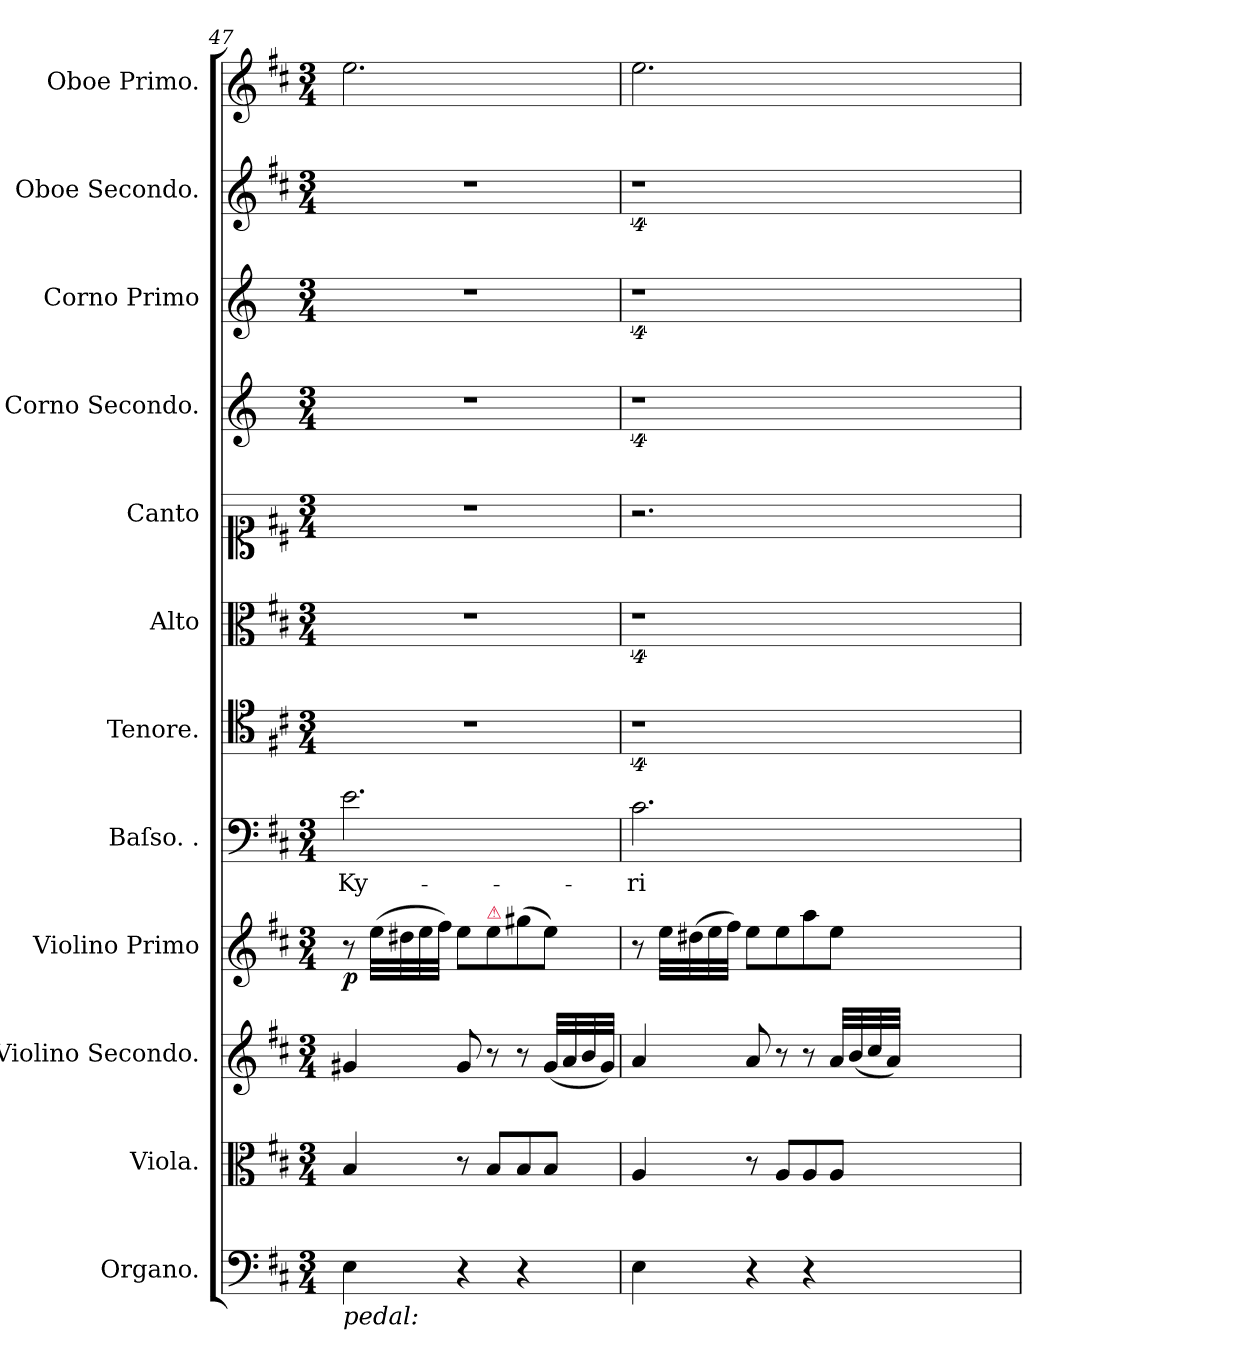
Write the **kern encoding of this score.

**kern	**kern	**kern	**kern	**dynam	**kern	**text	**kern	**kern	**kern	**kern	**kern	**kern	**kern
*part12	*part11	*part10	*part9	*part9	*part8	*part8	*part7	*part6	*part5	*part4	*part3	*part2	*part1
*staff12	*staff11	*staff10	*staff9	*staff9	*staff8	*staff8	*staff7	*staff6	*staff5	*staff4	*staff3	*staff2	*staff1
*I"Organo.	*I"Viola.	*I"Violino Secondo.	*I"Violino Primo	*	*I"Baſso. .	*	*I"Tenore.	*I"Alto	*I"Canto	*I"Corno Secondo.	*I"Corno Primo	*I"Oboe Secondo.	*I"Oboe Primo.
*I'org	*I'vla	*I'vl 2	*I'vl 1	*	*I'B	*	*I'T	*I'A	*	*I'cor 2	*I'cor 1	*I'ob 2	*I'ob 1
*clefF4	*clefC3	*clefG2	*clefG2	*	*clefF4	*	*clefC4	*clefC3	*clefC1	*clefG2	*clefG2	*clefG2	*clefG2
*	*	*	*	*	*	*	*	*	*	*ITrd6c10	*ITrd6c10	*	*
*k[f#c#]	*k[f#c#]	*k[f#c#]	*k[f#c#]	*	*k[f#c#]	*	*k[f#c#]	*k[f#c#]	*k[f#c#]	*k[f#c#]	*k[f#c#]	*k[f#c#]	*k[f#c#]
*M3/4	*M3/4	*M3/4	*M3/4	*	*M3/4	*	*M3/4	*M3/4	*M3/4	*M3/4	*M3/4	*M3/4	*M3/4
=47	=47	=47	=47	=47	=47	=47	=47	=47	=47	=47	=47	=47	=47
!LO:TX:b:i:t=pedal&colon;	!	!	!	!	!	!	!	!	!	!	!	!	!
!	!	!	!	!LO:DY:b	!	!	!	!	!	!	!	!	!
4E\	4B/	4g#X/	8r	p	2.e\	Ky-	2.r	2.r	2.r	2.r	2.r	2.r	2.ee\
.	.	.	(>32ee\LLL	.	.	.	.	.	.	.	.	.	.
.	.	.	32dd#X\	.	.	.	.	.	.	.	.	.	.
.	.	.	32ee\	.	.	.	.	.	.	.	.	.	.
.	.	.	32ff#\JJJ)	.	.	.	.	.	.	.	.	.	.
4r	8r	8g#/	8ee\L	.	.	.	.	.	.	.	.	.	.
!	!	!	!LO:TX:a:color=crimson:t=⚠	!	!	!	!	!	!	!	!	!	!
.	8B/L	8r	8ee\	.	.	.	.	.	.	.	.	.	.
4r	8B/	8r	(>8gg#X\	.	.	.	.	.	.	.	.	.	.
.	8B/J	(<32g#/LLL	8ee\J)	.	.	.	.	.	.	.	.	.	.
.	.	32a/	.	.	.	.	.	.	.	.	.	.	.
.	.	32b/	.	.	.	.	.	.	.	.	.	.	.
.	.	32g#/JJJ)	.	.	.	.	.	.	.	.	.	.	.
=48	=48	=48	=48	=48	=48	=48	=48	=48	=48	=48	=48	=48	=48
4E\	4A/	4a/	8r	.	2.c#\	-ri-	4%9r	4%9r	2.r	4%9r	4%9r	4%9r	2.ee\
.	.	.	32ee\LLL	.	.	.	.	.	.	.	.	.	.
.	.	.	(>32dd#X\	.	.	.	.	.	.	.	.	.	.
.	.	.	32ee\	.	.	.	.	.	.	.	.	.	.
.	.	.	32ff#\JJJ)	.	.	.	.	.	.	.	.	.	.
4r	8r	8a/	8ee\L	.	.	.	.	.	.	.	.	.	.
.	8A/L	8r	8ee\	.	.	.	.	.	.	.	.	.	.
4r	8A/	8r	8aa\	.	.	.	.	.	.	.	.	.	.
.	8A/J	32a/LLL	8ee\J	.	.	.	.	.	.	.	.	.	.
.	.	(<32b/	.	.	.	.	.	.	.	.	.	.	.
.	.	32cc#/	.	.	.	.	.	.	.	.	.	.	.
.	.	32a/JJJ)	.	.	.	.	.	.	.	.	.	.	.
1.ryy	1.ryy	1.ryy	1.ryy	.	1.ryy	.	.	.	1.ryy	.	.	.	1.ryy
=	=	=	=	=	=	=	=	=	=	=	=	=	=
*-	*-	*-	*-	*-	*-	*-	*-	*-	*-	*-	*-	*-	*-
